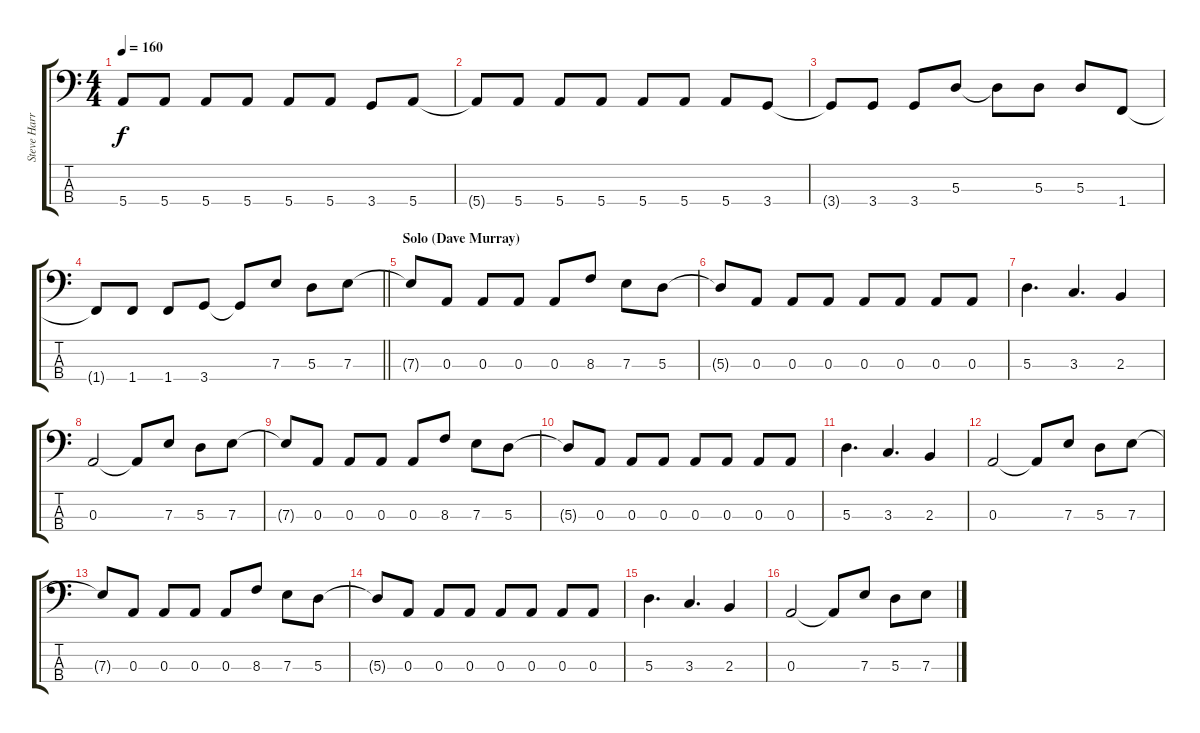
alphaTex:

\track ("Steve Harris" "Steve Harr") {instrument electricbassfinger}
\staff {score tabs}
\tuning (G2 D2 A1 E1) {hide}
\ts (4 4)
\tempo 160
\clef f4
\ks c
5.4{t}.8{dy f} 5.4.8 5.4.8 5.4.8 5.4.8 5.4.8 3.4.8 5.4.8 |
5.4{t}.8 5.4.8 5.4.8 5.4.8 5.4.8 5.4.8 5.4.8 3.4.8 |
3.4{t}.8 3.4.8 3.4.8 5.3.8 5.3{t}.8 5.3.8 5.3.8 1.4.8 |
\barLineRight lightlight
1.4{t}.8 1.4.8 1.4.8 3.4.8 3.4{t}.8 7.3.8 5.3.8 7.3.8 |
\section ("" "Solo (Dave Murray)")
7.3{t}.8 0.3.8 0.3.8 0.3.8 0.3.8 8.3.8 7.3.8 5.3.8 |
5.3{t}.8 0.3.8 0.3.8 0.3.8 0.3.8 0.3.8 0.3.8 0.3.8 |
5.3.4{d} 3.3.4{d} 2.3.4 |
0.3.2 0.3{t}.8 7.3.8 5.3.8 7.3.8 |
7.3{t}.8 0.3.8 0.3.8 0.3.8 0.3.8 8.3.8 7.3.8 5.3.8 |
5.3{t}.8 0.3.8 0.3.8 0.3.8 0.3.8 0.3.8 0.3.8 0.3.8 |
5.3.4{d} 3.3.4{d} 2.3.4 |
0.3.2 0.3{t}.8 7.3.8 5.3.8 7.3.8 |
7.3{t}.8 0.3.8 0.3.8 0.3.8 0.3.8 8.3.8 7.3.8 5.3.8 |
5.3{t}.8 0.3.8 0.3.8 0.3.8 0.3.8 0.3.8 0.3.8 0.3.8 |
5.3.4{d} 3.3.4{d} 2.3.4 |
0.3.2 0.3{t}.8 7.3.8 5.3.8 7.3.8
